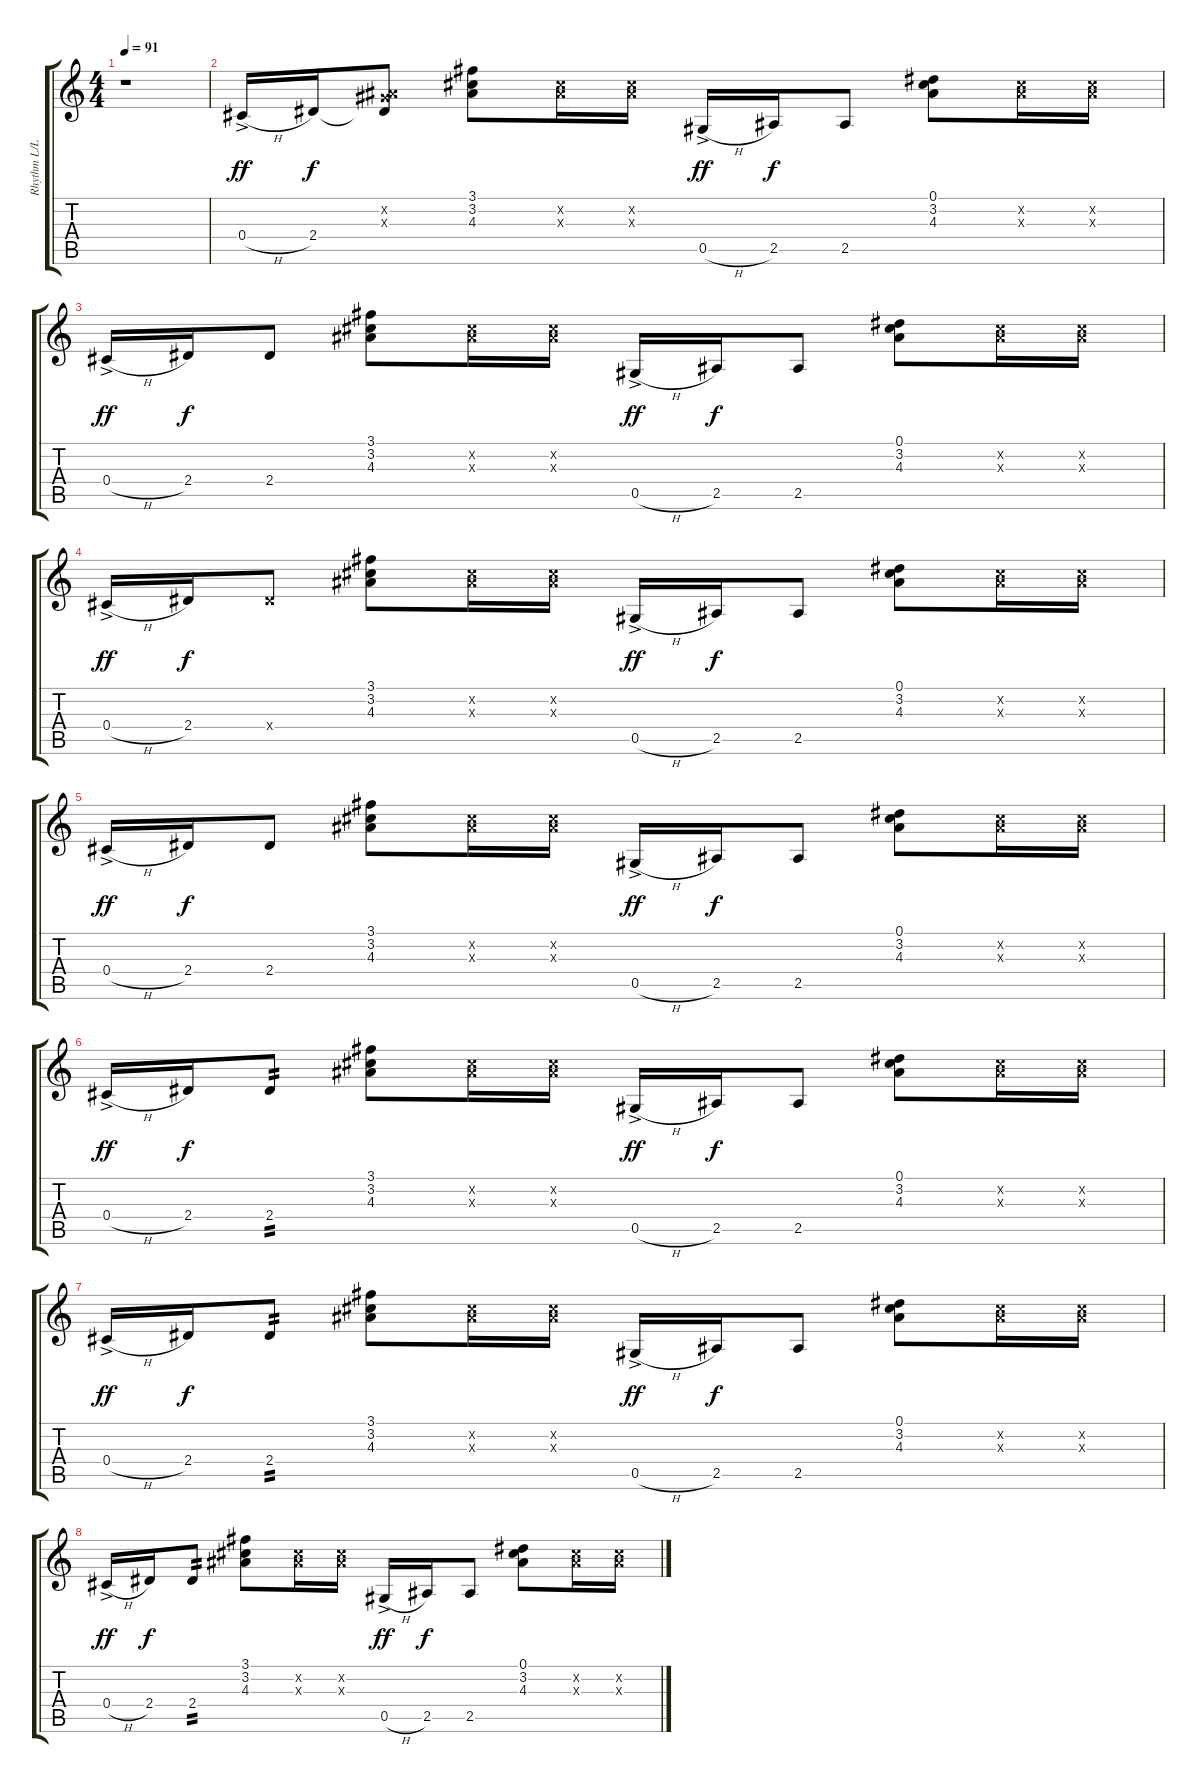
\track ("Rhythm L/Lead 1" "Rhythm L/L") {instrument electricguitarclean}
\staff {score tabs}
\tuning (Eb4 Bb3 Gb3 Db3 Ab2 Eb2) {hide}
\ts (4 4)
\tempo 91
\clef g2
\ks c
r.1{dy f} |
0.4{h ac}.16{dy ff} 2.4.16{dy f} (0.2{x} 2.3{x} 2.4{t}).8 (3.1 3.2 4.3).8 (3.2{x} 4.3{x}).16 (3.2{x} 4.3{x}).16 0.5{h ac}.16{dy ff} 2.5.16{dy f} 2.5.8 (0.1 3.2 4.3).8 (3.2{x} 4.3{x}).16 (3.2{x} 4.3{x}).16 |
0.4{h ac}.16{dy ff} 2.4.16{dy f} 2.4.8 (3.1 3.2 4.3).8 (3.2{x} 4.3{x}).16 (3.2{x} 4.3{x}).16 0.5{h ac}.16{dy ff} 2.5.16{dy f} 2.5.8 (0.1 3.2 4.3).8 (3.2{x} 4.3{x}).16 (3.2{x} 4.3{x}).16 |
0.4{h ac}.16{dy ff} 2.4.16{dy f} 2.4{x}.8 (3.1 3.2 4.3).8 (3.2{x} 4.3{x}).16 (3.2{x} 4.3{x}).16 0.5{h ac}.16{dy ff} 2.5.16{dy f} 2.5.8 (0.1 3.2 4.3).8 (3.2{x} 4.3{x}).16 (3.2{x} 4.3{x}).16 |
0.4{h ac}.16{dy ff} 2.4.16{dy f} 2.4.8 (3.1 3.2 4.3).8 (3.2{x} 4.3{x}).16 (3.2{x} 4.3{x}).16 0.5{h ac}.16{dy ff} 2.5.16{dy f} 2.5.8 (0.1 3.2 4.3).8 (3.2{x} 4.3{x}).16 (3.2{x} 4.3{x}).16 |
0.4{h ac}.16{dy ff} 2.4.16{dy f} 2.4.8{tp 2} (3.1 3.2 4.3).8 (3.2{x} 4.3{x}).16 (3.2{x} 4.3{x}).16 0.5{h ac}.16{dy ff} 2.5.16{dy f} 2.5.8 (0.1 3.2 4.3).8 (3.2{x} 4.3{x}).16 (3.2{x} 4.3{x}).16 |
0.4{h ac}.16{dy ff} 2.4.16{dy f} 2.4.8{tp 2} (3.1 3.2 4.3).8 (3.2{x} 4.3{x}).16 (3.2{x} 4.3{x}).16 0.5{h ac}.16{dy ff} 2.5.16{dy f} 2.5.8 (0.1 3.2 4.3).8 (3.2{x} 4.3{x}).16 (3.2{x} 4.3{x}).16 |
0.4{h ac}.16{dy ff} 2.4.16{dy f} 2.4.8{tp 2} (3.1 3.2 4.3).8 (3.2{x} 4.3{x}).16 (3.2{x} 4.3{x}).16 0.5{h ac}.16{dy ff} 2.5.16{dy f} 2.5.8 (0.1 3.2 4.3).8 (3.2{x} 4.3{x}).16 (3.2{x} 4.3{x}).16
